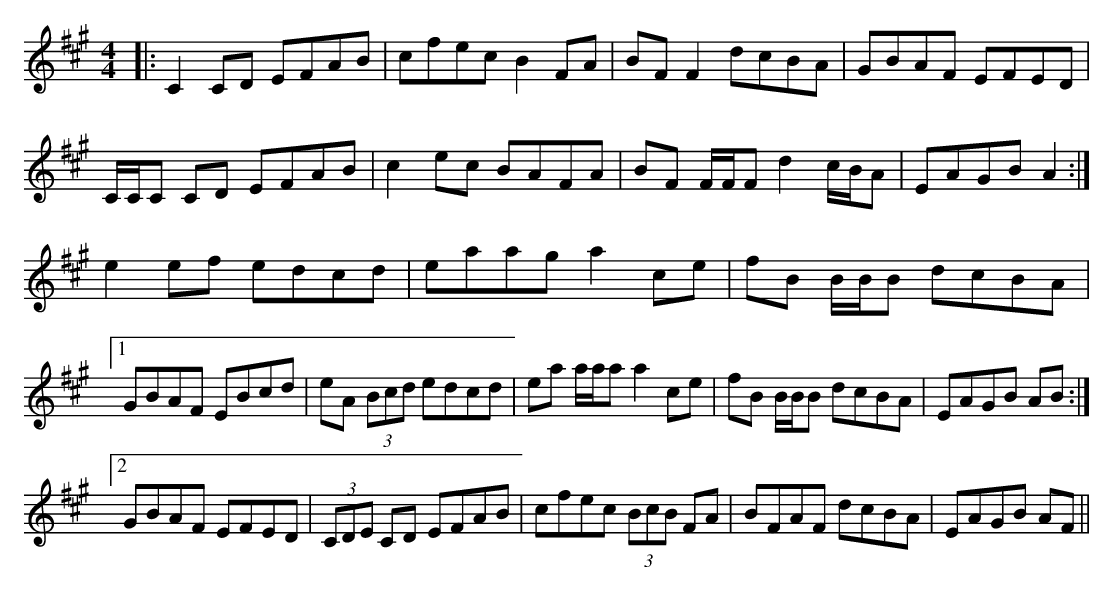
X:1
M:4/4
K:A
|:C2 CD EFAB|cfec B2 FA|BF F2 dcBA|GBAF EFED|
C/C/C CD EFAB|c2 ec BAFA|BF F/F/F d2 c/B/A|EAGB A2:|
e2 ef edcd|eaag a2 ce|fB B/B/B dcBA|
[1 GBAF EBcd|eA (3Bcd edcd|ea a/a/a a2 ce|fB B/B/B dcBA|EAGB AB:|
[2 GBAF EFED|(3CDE CD EFAB|cfec (3BcB FA|BFAF dcBA|EAGB AF||
